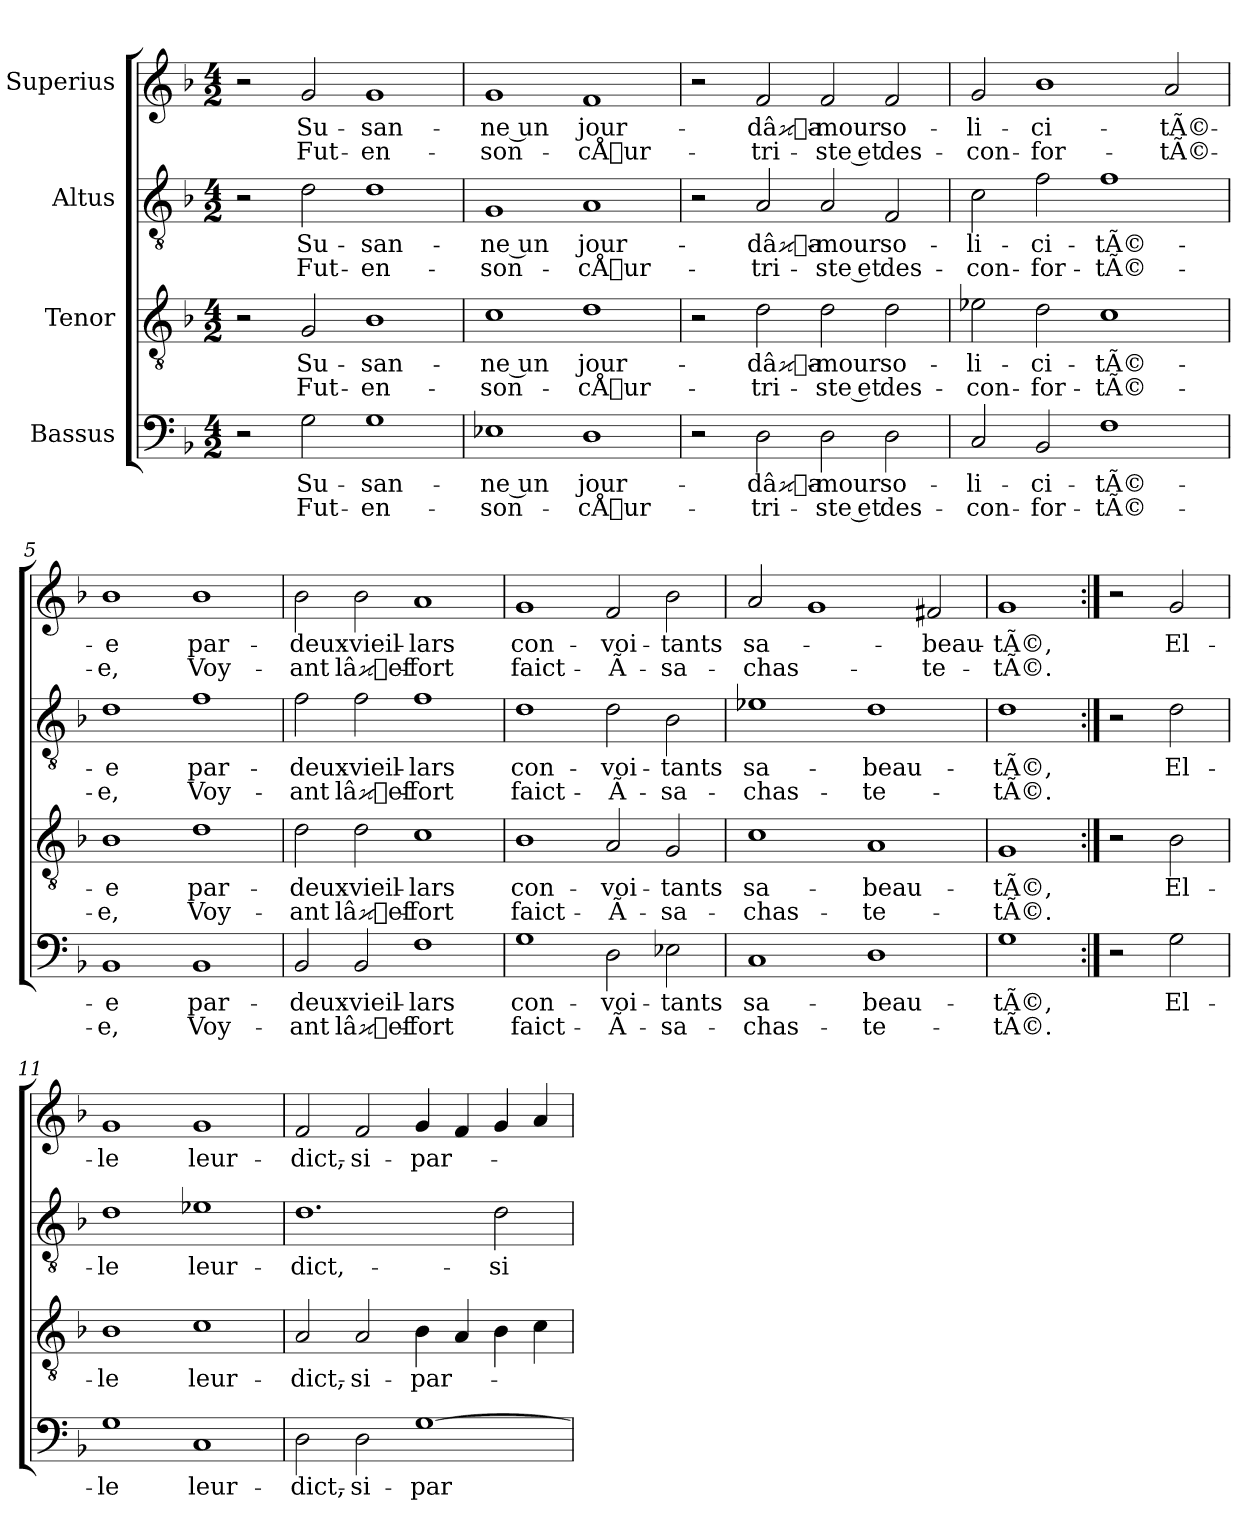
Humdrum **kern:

**kern	**text	**text	**kern	**text	**text	**kern	**text	**text	**kern	**text	**text
*part4	*part4	*part4	*part3	*part3	*part3	*part2	*part2	*part2	*part1	*part1	*part1
*staff4	*staff4	*staff4	*staff3	*staff3	*staff3	*staff2	*staff2	*staff2	*staff1	*staff1	*staff1
*I"Bassus	*	*	*I"Tenor	*	*	*I"Altus	*	*	*I"Superius	*	*
*clefF4	*	*	*clefGv2	*	*	*clefGv2	*	*	*clefG2	*	*
*k[b-]	*	*	*k[b-]	*	*	*k[b-]	*	*	*k[b-]	*	*
*M4/2	*	*	*M4/2	*	*	*M4/2	*	*	*M4/2	*	*
=1	=1	=1	=1	=1	=1	=1	=1	=1	=1	=1	=1
2r	.	.	2r	.	.	2r	.	.	2r	.	.
2G\	Su-	Fut-	2G/	Su-	Fut-	2d\	Su-	Fut-	2g/	Su-	Fut-
1G\	-san-	en-	1B-\	-san-	en-	1d\	-san-	en-	1g/	-san-	en-
=2	=2	=2	=2	=2	=2	=2	=2	=2	=2	=2	=2
1E-X\	-ne un	son-	1c\	-ne un	son-	1G/	-ne un	son-	1g/	-ne un	son-
1D\	jour-	cÅur-	1d\	jour-	cÅur-	1A/	jour-	cÅur-	1f/	jour-	cÅur-
=3	=3	=3	=3	=3	=3	=3	=3	=3	=3	=3	=3
2r	.	.	2r	.	.	2r	.	.	2r	.	.
2D\	dâa-	tri-	2d\	dâa-	tri-	2A/	dâa-	tri-	2f/	dâa-	tri-
2D\	-mour	-ste et	2d\	-mour	-ste et	2A/	-mour	-ste et	2f/	-mour	-ste et
2D\	so-	des-	2d\	so-	des-	2F/	so-	des-	2f/	so-	des-
=4	=4	=4	=4	=4	=4	=4	=4	=4	=4	=4	=4
2C/	-li-	-con-	2e-X\	-li-	-con-	2c\	-li-	-con-	2g/	-li-	-con-
2BB-/	-ci-	-for-	2d\	-ci-	-for-	2f\	-ci-	-for-	1b-\	-ci-	-for-
1F\	-tÃ©-	-tÃ©-	1c\	-tÃ©-	-tÃ©-	1f\	-tÃ©-	-tÃ©-	.	.	.
.	.	.	.	.	.	.	.	.	2a/	-tÃ©-	-tÃ©-
=5	=5	=5	=5	=5	=5	=5	=5	=5	=5	=5	=5
1BB-/	-e	-e,	1B-\	-e	-e,	1d\	-e	-e,	1b-\	-e	-e,
1BB-/	par-	Voy-	1d\	par-	Voy-	1f\	par-	Voy-	1b-\	par-	Voy-
=6	=6	=6	=6	=6	=6	=6	=6	=6	=6	=6	=6
2BB-/	deux-	-ant	2d\	deux-	-ant	2f\	deux-	-ant	2b-\	deux-	-ant
2BB-/	vieil-	lâef-	2d\	vieil-	lâef-	2f\	vieil-	lâef-	2b-\	vieil-	lâef-
1F\	-lars	-fort	1c\	-lars	-fort	1f\	-lars	-fort	1a/	-lars	-fort
=7	=7	=7	=7	=7	=7	=7	=7	=7	=7	=7	=7
1G\	con-	faict-	1B-\	con-	faict-	1d\	con-	faict-	1g/	con-	faict-
2D\	-voi-	Ã-	2A/	-voi-	Ã-	2d\	-voi-	Ã-	2f/	-voi-	Ã-
2E-X\	-tants	sa-	2G/	-tants	sa-	2B-\	-tants	sa-	2b-\	-tants	sa-
=8	=8	=8	=8	=8	=8	=8	=8	=8	=8	=8	=8
1C/	sa-	chas-	1c\	sa-	chas-	1e-X\	sa-	chas-	2a/	sa-	chas-
.	.	.	.	.	.	.	.	.	1g/	.	.
1D\	beau-	-te-	1A/	beau-	-te-	1d\	beau-	-te-	.	.	.
.	.	.	.	.	.	.	.	.	2f#X/	beau-	-te-
=9	=9	=9	=9	=9	=9	=9	=9	=9	=9	=9	=9
1G\	-tÃ©,	-tÃ©.	1G/	-tÃ©,	-tÃ©.	1d\	-tÃ©,	-tÃ©.	1g/	-tÃ©,	-tÃ©.
=10:|!	=10:|!	=10:|!	=10:|!	=10:|!	=10:|!	=10:|!	=10:|!	=10:|!	=10:|!	=10:|!	=10:|!
2r	.	.	2r	.	.	2r	.	.	2r	.	.
2G\	El-	.	2B-\	El-	.	2d\	El-	.	2g/	El-	.
=11	=11	=11	=11	=11	=11	=11	=11	=11	=11	=11	=11
1G\	-le	.	1B-\	-le	.	1d\	-le	.	1g/	-le	.
1C/	leur-	.	1c\	leur-	.	1e-X\	leur-	.	1g/	leur-	.
=12	=12	=12	=12	=12	=12	=12	=12	=12	=12	=12	=12
2D\	dict,-	.	2A/	dict,-	.	1.d\	dict,-	.	2f/	dict,-	.
2D\	si-	.	2A/	si-	.	.	.	.	2f/	si-	.
[1G\	par-	.	4B-\	par-	.	.	.	.	4g/	par-	.
.	.	.	4A/	.	.	.	.	.	4f/	.	.
.	.	.	4B-\	.	.	2d\	si-	.	4g/	.	.
.	.	.	4c\	.	.	.	.	.	4a/	.	.
=	=	=	=	=	=	=	=	=	=	=	=
*-	*-	*-	*-	*-	*-	*-	*-	*-	*-	*-	*-
